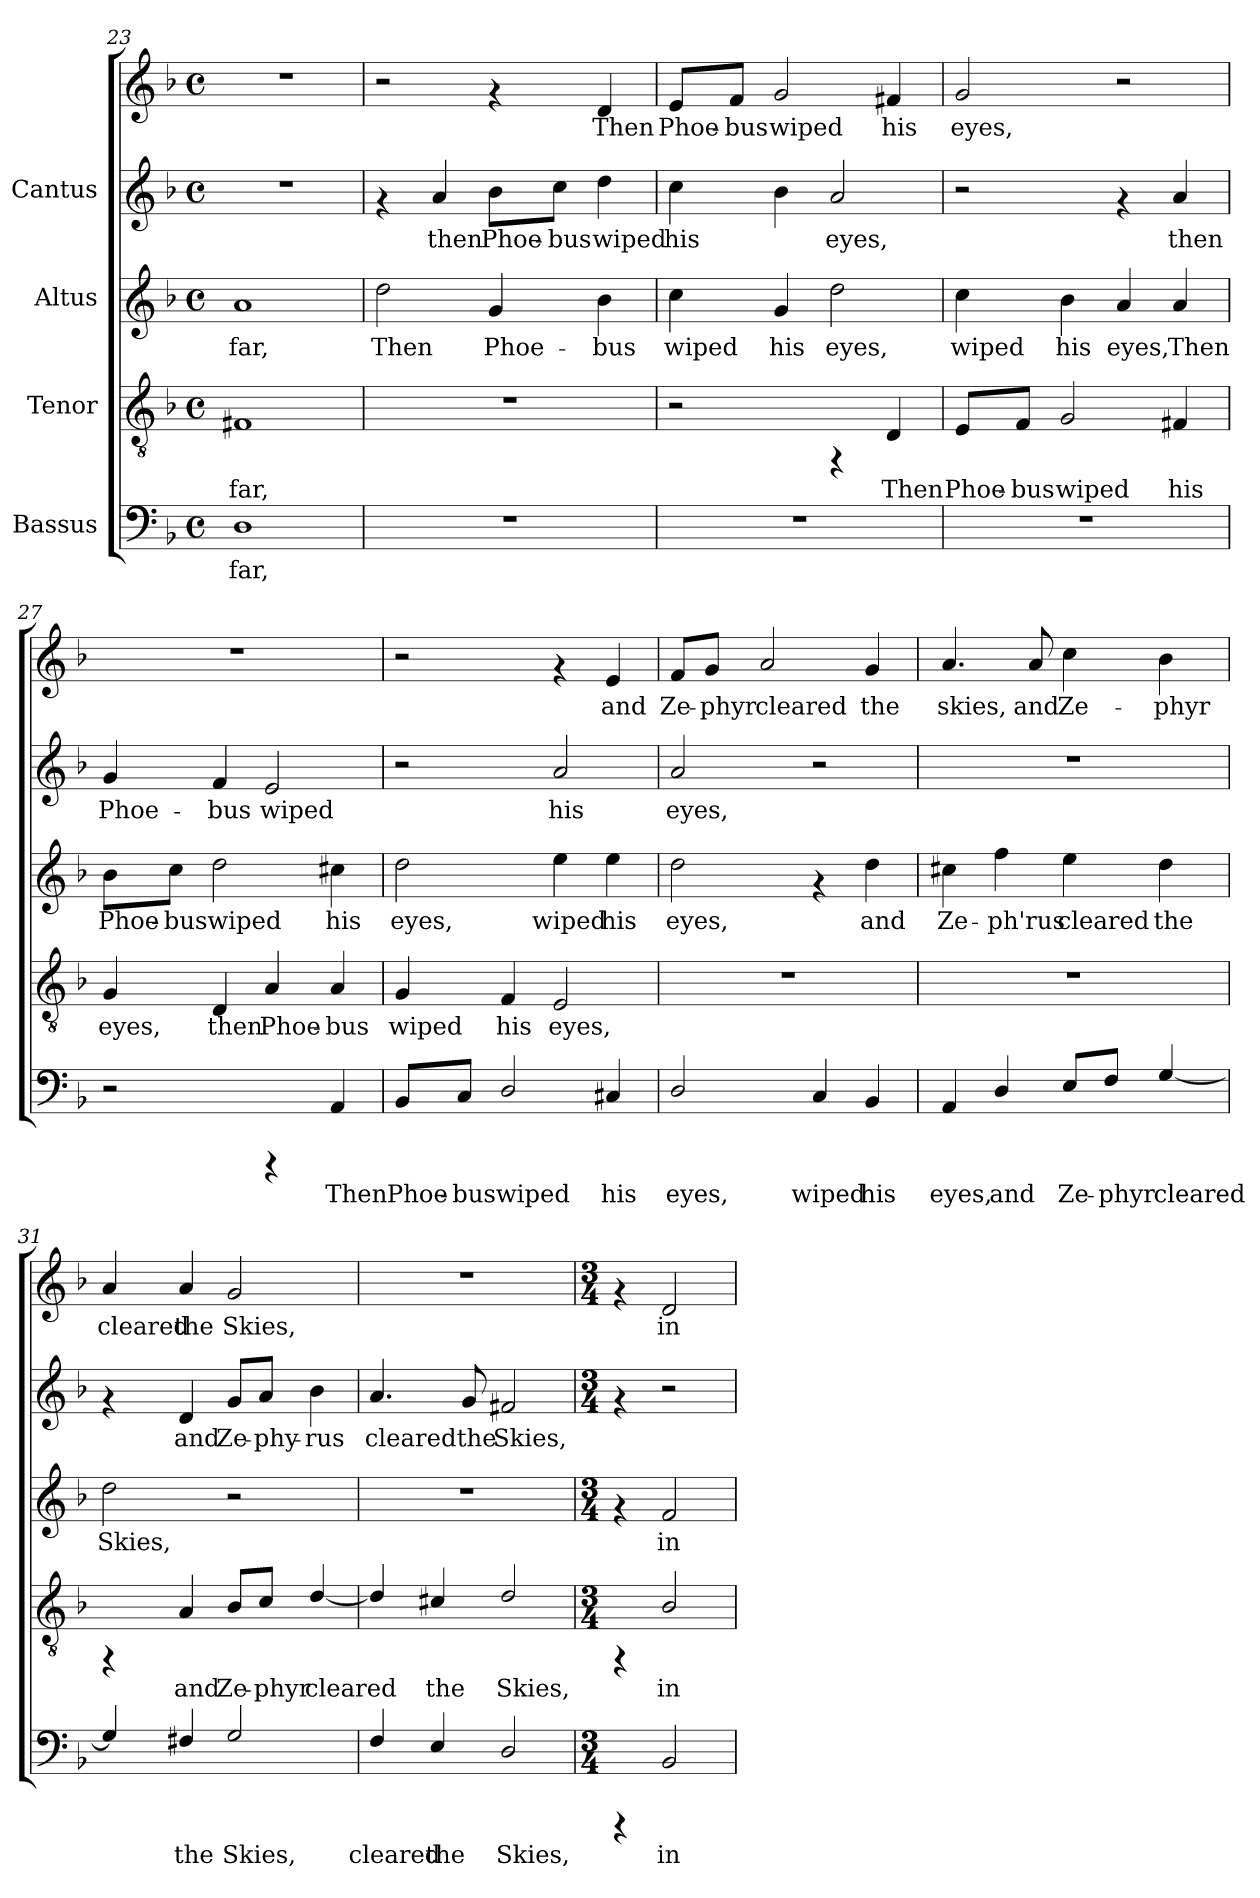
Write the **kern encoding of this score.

**kern	**text	**kern	**text	**kern	**text	**kern	**text	**kern	**text
*part4	*part4	*part3	*part3	*part2	*part2	*part1	*part1	*part1	*part1
*staff5	*staff5	*staff4	*staff4	*staff3	*staff3	*staff2	*staff2	*staff1	*staff1
*I"Bassus	*	*I"Tenor	*	*I"Altus	*	*I"Cantus	*	*	*
*clefF4	*	*clefGv2	*	*clefG2	*	*clefG2	*	*clefG2	*
*k[b-]	*	*k[b-]	*	*k[b-]	*	*k[b-]	*	*k[b-]	*
*F:	*	*F:	*	*F:	*	*F:	*	*F:	*
*M4/4	*	*M4/4	*	*M4/4	*	*M4/4	*	*M4/4	*
*met(c)	*	*met(c)	*	*met(c)	*	*met(c)	*	*met(c)	*
=23	=23	=23	=23	=23	=23	=23	=23	=23	=23
!	!LO:LY:b:cj	!	!LO:LY:b:cj	!	!LO:LY:b:cj	!	!	!	!
1D	far,	1F#X	far,	1a	far,	1r	.	1r	.
=24	=24	=24	=24	=24	=24	=24	=24	=24	=24
!	!	!	!	!	!LO:LY:b:cj	!	!	!	!
1r	.	1r	.	2dd\	Then	4rf	.	2r	.
!	!	!	!	!	!	!	!LO:LY:b:cj	!	!
.	.	.	.	.	.	4a/	then	.	.
!	!	!	!	!	!LO:LY:b:cj	!	!LO:LY:b:cj	!	!
.	.	.	.	4g/	Phoe-	8b-\L	Phoe-	4rf	.
!	!	!	!	!	!	!	!LO:LY:b:cj	!	!
.	.	.	.	.	.	8cc\J	-bus	.	.
!	!	!	!	!	!LO:LY:b:cj	!	!LO:LY:b:cj	!	!LO:LY:b:cj
.	.	.	.	4b-\	-bus	4dd\	wiped	4d/	Then
!!LO:LB:g=z
=25	=25	=25	=25	=25	=25	=25	=25	=25	=25
!	!	!	!	!	!LO:LY:b:cj	!	!LO:LY:b:cj	!	!LO:LY:b:cj
1r	.	2r	.	4cc\	wiped	4cc\	his	8e/L	Phoe-
!	!	!	!	!	!	!	!	!	!LO:LY:b:cj
.	.	.	.	.	.	.	.	8f/J	-bus
!	!	!	!	!	!LO:LY:b:cj	!	!LO:LY:b:cj	!	!LO:LY:b:cj
.	.	.	.	4g/	his	4b-\	.	2g/	wiped
!	!	!	!	!	!LO:LY:b:cj	!	!LO:LY:b:cj	!	!
.	.	4rFF	.	2dd\	eyes,	2a/	eyes,	.	.
!	!	!	!LO:LY:b:cj	!	!	!	!	!	!LO:LY:b:cj
.	.	4D/	Then	.	.	.	.	4f#X/	his
=26	=26	=26	=26	=26	=26	=26	=26	=26	=26
!	!	!	!LO:LY:b:cj	!	!LO:LY:b:cj	!	!	!	!LO:LY:b:cj
1r	.	8E/L	Phoe-	4cc\	wiped	2r	.	2g/	eyes,
!	!	!	!LO:LY:b:cj	!	!	!	!	!	!
.	.	8F/J	-bus	.	.	.	.	.	.
!	!	!	!LO:LY:b:cj	!	!LO:LY:b:cj	!	!	!	!
.	.	2G/	wiped	4b-\	his	.	.	.	.
!	!	!	!	!	!LO:LY:b:cj	!	!	!	!
.	.	.	.	4a/	eyes,	4rf	.	2r	.
!	!	!	!LO:LY:b:cj	!	!LO:LY:b:cj	!	!LO:LY:b:cj	!	!
.	.	4F#X/	his	4a/	Then	4a/	then	.	.
=27	=27	=27	=27	=27	=27	=27	=27	=27	=27
!	!	!	!LO:LY:b:cj	!	!LO:LY:b:cj	!	!LO:LY:b:cj	!	!
2r	.	4G/	eyes,	8b-\L	Phoe-	4g/	Phoe-	1r	.
!	!	!	!	!	!LO:LY:b:cj	!	!	!	!
.	.	.	.	8cc\J	-bus	.	.	.	.
!	!	!	!LO:LY:b:cj	!	!LO:LY:b:cj	!	!LO:LY:b:cj	!	!
.	.	4D/	then	2dd\	wiped	4f/	-bus	.	.
!	!	!	!LO:LY:b:cj	!	!	!	!LO:LY:b:cj	!	!
4rCCC	.	4A/	Phoe-	.	.	2e/	wiped	.	.
!	!LO:LY:b:cj	!	!LO:LY:b:cj	!	!LO:LY:b:cj	!	!	!	!
4AA/	Then	4A/	-bus	4cc#X\	his	.	.	.	.
=28	=28	=28	=28	=28	=28	=28	=28	=28	=28
!	!LO:LY:b:cj	!	!LO:LY:b:cj	!	!LO:LY:b:cj	!	!	!	!
8BB-/L	Phoe-	4G/	wiped	2dd\	eyes,	2r	.	2r	.
!	!LO:LY:b:cj	!	!	!	!	!	!	!	!
8C/J	-bus	.	.	.	.	.	.	.	.
!	!LO:LY:b:cj	!	!LO:LY:b:cj	!	!	!	!	!	!
2D/	wiped	4F/	his	.	.	.	.	.	.
!	!	!	!LO:LY:b:cj	!	!LO:LY:b:cj	!	!LO:LY:b:cj	!	!
.	.	2E/	eyes,	4ee\	wiped	2a/	his	4rf	.
!	!LO:LY:b:cj	!	!	!	!LO:LY:b:cj	!	!	!	!LO:LY:b:cj
4C#X/	his	.	.	4ee\	his	.	.	4e/	and
!!LO:PB:g=z
=29	=29	=29	=29	=29	=29	=29	=29	=29	=29
!	!LO:LY:b:cj	!	!	!	!LO:LY:b:cj	!	!LO:LY:b:cj	!	!LO:LY:b:cj
2D/	eyes,	1r	.	2dd\	eyes,	2a/	eyes,	8f/L	Ze-
!	!	!	!	!	!	!	!	!	!LO:LY:b:cj
.	.	.	.	.	.	.	.	8g/J	-phyr
!	!	!	!	!	!	!	!	!	!LO:LY:b:cj
.	.	.	.	.	.	.	.	2a/	cleared
!	!LO:LY:b:cj	!	!	!	!	!	!	!	!
4C/	wiped	.	.	4rf	.	2r	.	.	.
!	!LO:LY:b:cj	!	!	!	!LO:LY:b:cj	!	!	!	!LO:LY:b:cj
4BB-/	his	.	.	4dd\	and	.	.	4g/	the
=30	=30	=30	=30	=30	=30	=30	=30	=30	=30
!	!LO:LY:b:cj	!	!	!	!LO:LY:b:cj	!	!	!	!LO:LY:b:cj
4AA/	eyes,	1r	.	4cc#X\	Ze-	1r	.	4.a/	skies,
!	!LO:LY:b:cj	!	!	!	!LO:LY:b:cj	!	!	!	!
4D/	and	.	.	4ff\	-ph'rus	.	.	.	.
!	!	!	!	!	!	!	!	!	!LO:LY:b:cj
.	.	.	.	.	.	.	.	8a/	and
!	!LO:LY:b:cj	!	!	!	!LO:LY:b:cj	!	!	!	!LO:LY:b:cj
8E/L	Ze-	.	.	4ee\	cleared	.	.	4cc\	Ze-
!	!LO:LY:b:cj	!	!	!	!	!	!	!	!
8F/J	-phyr	.	.	.	.	.	.	.	.
!	!LO:LY:b:cj	!	!	!	!LO:LY:b:cj	!	!	!	!LO:LY:b:cj
[<4G/	cleared	.	.	4dd\	the	.	.	4b-\	-phyr
=31	=31	=31	=31	=31	=31	=31	=31	=31	=31
!	!LO:LY:b:cj	!	!	!	!LO:LY:b:cj	!	!	!	!LO:LY:b:cj
4G/]	.	4rFF	.	2dd\	Skies,	4rf	.	4a/	cleared
!	!LO:LY:b:cj	!	!LO:LY:b:cj	!	!	!	!LO:LY:b:cj	!	!LO:LY:b:cj
4F#X/	the	4A/	and	.	.	4d/	and	4a/	the
!	!LO:LY:b:cj	!	!LO:LY:b:cj	!	!	!	!LO:LY:b:cj	!	!LO:LY:b:cj
2G/	Skies,	8B-/L	Ze-	2r	.	8g/L	Ze-	2g/	Skies,
!	!	!	!LO:LY:b:cj	!	!	!	!LO:LY:b:cj	!	!
.	.	8c/J	-phyr	.	.	8a/J	-phy-	.	.
!	!	!	!LO:LY:b:cj	!	!	!	!LO:LY:b:cj	!	!
.	.	[<4d/	cleared	.	.	4b-\	-rus	.	.
=32	=32	=32	=32	=32	=32	=32	=32	=32	=32
!	!LO:LY:b:cj	!	!LO:LY:b:cj	!	!	!	!LO:LY:b:cj	!	!
4F/	cleared	4d/]	.	1r	.	4.a/	cleared	1r	.
!	!LO:LY:b:cj	!	!LO:LY:b:cj	!	!	!	!	!	!
4E/	the	4c#X/	the	.	.	.	.	.	.
!	!	!	!	!	!	!	!LO:LY:b:cj	!	!
.	.	.	.	.	.	8g/	the	.	.
!	!LO:LY:b:cj	!	!LO:LY:b:cj	!	!	!	!LO:LY:b:cj	!	!
2D/	Skies,	2d/	Skies,	.	.	2f#X/	Skies,	.	.
!!LO:LB:g=z
=33	=33	=33	=33	=33	=33	=33	=33	=33	=33
*M3/4	*	*M3/4	*	*M3/4	*	*M3/4	*	*M3/4	*
4rCCC	.	4rFF	.	4rf	.	4rf	.	4rf	.
!	!LO:LY:b:cj	!	!LO:LY:b:cj	!	!LO:LY:b:cj	!	!	!	!LO:LY:b:cj
2BB-/	in	2B-/	in	2f/	in	2r	.	2d/	in
=	=	=	=	=	=	=	=	=	=
*-	*-	*-	*-	*-	*-	*-	*-	*-	*-
